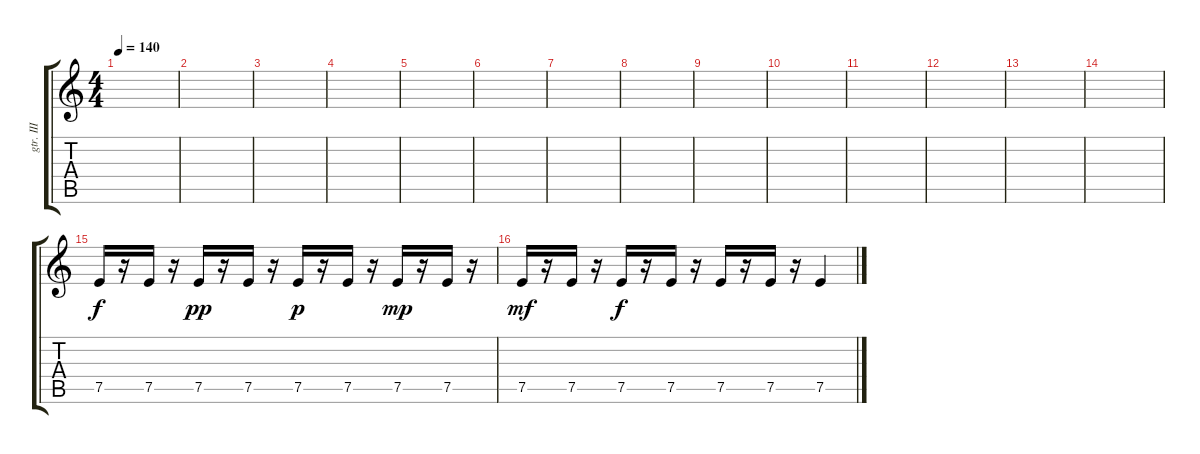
\track ("gtr. III" "gtr. III") {instrument acousticguitarsteel}
\staff {score tabs}
\tuning (E4 B3 G3 D3 A2 E2) {hide}
\ts (4 4)
\tempo 140
\clef g2
\ks c
|
|
|
|
|
|
|
|
|
|
|
|
|
|
7.5.16{instrument overdrivenguitar} r.16 7.5.16 r.16 7.5.16{dy pp} r.16 7.5.16 r.16 7.5.16{dy p} r.16 7.5.16 r.16 7.5.16{dy mp} r.16 7.5.16 r.16 |
7.5.16{dy mf} r.16 7.5.16 r.16 7.5.16{dy f} r.16 7.5.16 r.16 7.5.16 r.16 7.5.16 r.16 7.5{ss}.4
